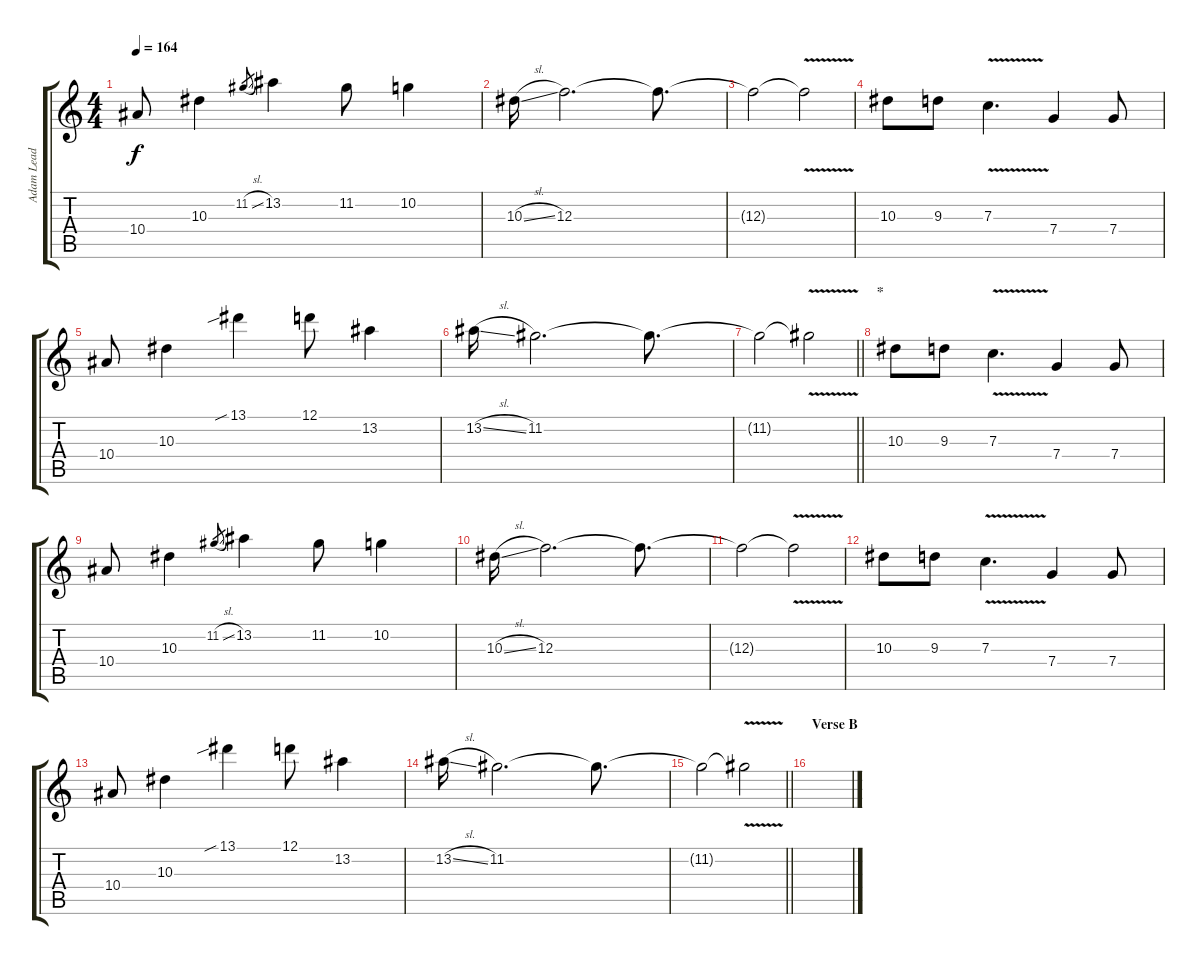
\track ("Adam Lead" "Adam Lead") {instrument distortionguitar}
\staff {score tabs}
\tuning (D4 A3 F3 C3 G2 C2) {hide}
\ts (4 4)
\tempo 164
\clef g2
\ks c
10.4.8{dy f} 10.3.4 11.2{sl}.8{gr} 13.2.4 11.2.8 10.2.4 |
10.3{sl}.16 12.3.2{d} 12.3{t}.8{d} |
12.3{t}.2 12.3{v t}.2 |
10.3.8 9.3.8 7.3{v}.4{d} 7.4.4 7.4.8 |
10.4.8 10.3.4 13.1{sib}.4 12.1.8 13.2.4 |
13.2{sl}.16 11.2.2{d} 11.2{t}.8{d} |
\barLineRight lightlight
11.2{t}.2 11.2{v t}.2 |
\section ("" "*")
10.3.8 9.3.8 7.3{v}.4{d} 7.4.4 7.4.8 |
10.4.8 10.3.4 11.2{sl}.8{gr} 13.2.4 11.2.8 10.2.4 |
10.3{sl}.16 12.3.2{d} 12.3{t}.8{d} |
12.3{t}.2 12.3{v t}.2 |
10.3.8 9.3.8 7.3{v}.4{d} 7.4.4 7.4.8 |
10.4.8 10.3.4 13.1{sib}.4 12.1.8 13.2.4 |
13.2{sl}.16 11.2.2{d} 11.2{t}.8{d} |
\barLineRight lightlight
11.2{t}.2 11.2{v t}.2 |
\section ("" "Verse B")
